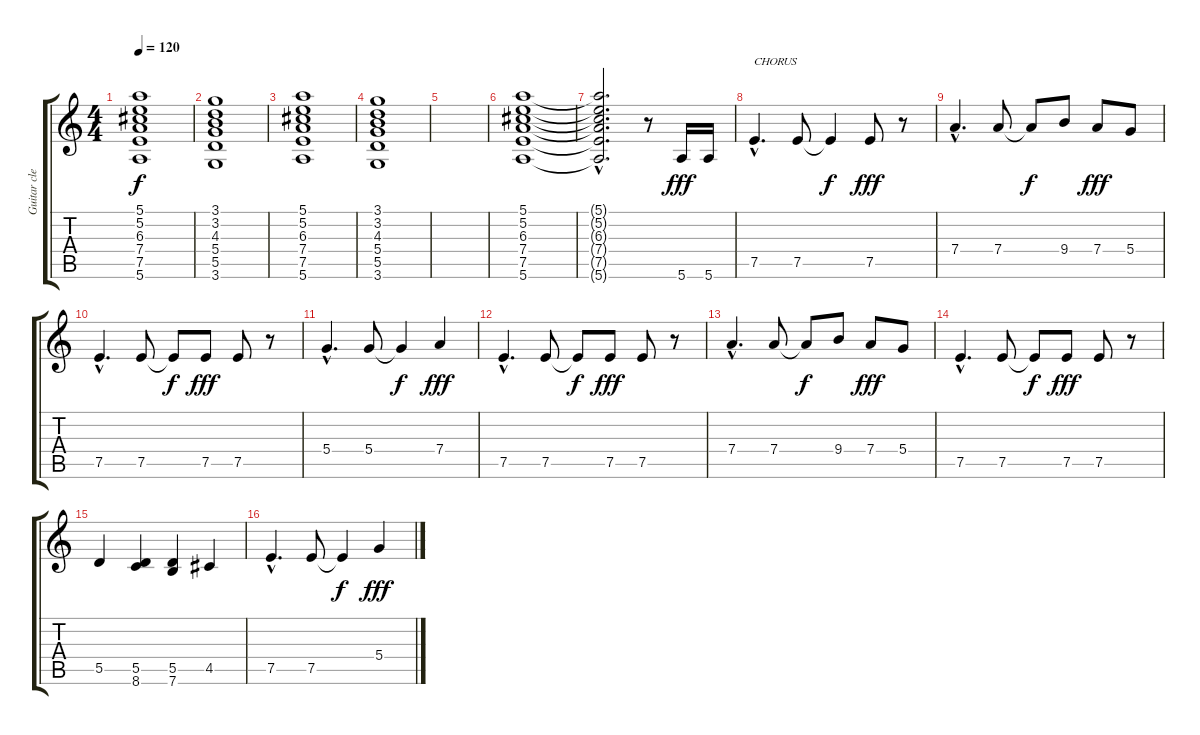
\track ("Guitar clean" "Guitar cle") {instrument electricguitarclean}
\staff {score tabs}
\tuning (E4 B3 G3 D3 A2 E2) {hide}
\ts (4 4)
\tempo 120
\clef g2
\ks c
(5.1 5.2 6.3 7.4 7.5 5.6).1{dy f} |
(3.1 3.2 4.3 5.4 5.5 3.6).1 |
(5.1 5.2 6.3 7.4 7.5 5.6).1 |
(3.1 3.2 4.3 5.4 5.5 3.6).1 |
|
(5.1 5.2 6.3 7.4 7.5 5.6).1 |
(5.1{hac t} 5.2{hac t} 6.3{hac t} 7.4{hac t} 7.5{hac t} 5.6{hac t}).2{d} r.8 5.6.16{dy fff} 5.6.16 |
7.5{hac}.4{d txt "CHORUS"} 7.5.8 7.5{t}.4{dy f} 7.5.8{dy fff} r.8 |
7.4{hac}.4{d} 7.4.8 7.4{t}.8{dy f} 9.4.8 7.4.8{dy fff} 5.4.8 |
7.5{hac}.4{d} 7.5.8 7.5{t}.8{dy f} 7.5.8{dy fff} 7.5.8 r.8 |
5.4{hac}.4{d} 5.4.8 5.4{t}.4{dy f} 7.4.4{dy fff} |
7.5{hac}.4{d} 7.5.8 7.5{t}.8{dy f} 7.5.8{dy fff} 7.5.8 r.8 |
7.4{hac}.4{d} 7.4.8 7.4{t}.8{dy f} 9.4.8 7.4.8{dy fff} 5.4.8 |
7.5{hac}.4{d} 7.5.8 7.5{t}.8{dy f} 7.5.8{dy fff} 7.5.8 r.8 |
5.5.4 (5.5 8.6).4 (5.5 7.6).4 4.5.4 |
7.5{hac}.4{d} 7.5.8 7.5{t}.4{dy f} 5.4.4{dy fff}
